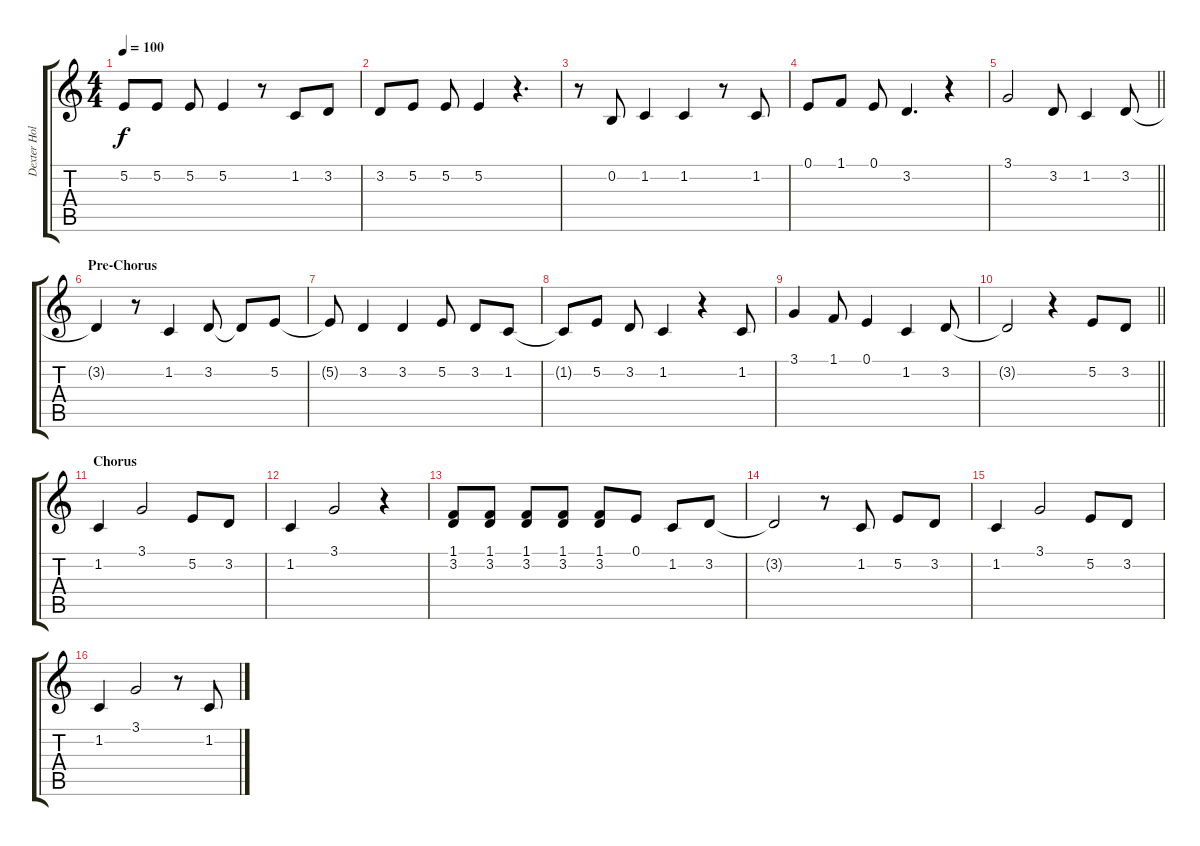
\track ("Dexter Holland - Vocals" "Dexter Hol") {instrument altosax}
\staff {score tabs}
\tuning (E4 B3 G3 D3 A2 E2) {hide}
\ts (4 4)
\tempo 100
\clef g2
\ks c
5.2.8{dy f} 5.2.8 5.2.8 5.2.4 r.8 1.2.8 3.2.8 |
3.2.8 5.2.8 5.2.8 5.2.4 r.4{d} |
r.8 0.2.8 1.2.4 1.2.4 r.8 1.2.8 |
0.1.8 1.1.8 0.1.8 3.2.4{d} r.4 |
\barLineRight lightlight
3.1.2 3.2.8 1.2.4 3.2.8 |
\section ("" "Pre-Chorus")
3.2{t}.4 r.8 1.2.4 3.2.8 3.2{t}.8 5.2.8 |
5.2{t}.8 3.2.4 3.2.4 5.2.8 3.2.8 1.2.8 |
1.2{t}.8 5.2.8 3.2.8 1.2.4 r.4 1.2.8 |
3.1.4 1.1.8 0.1.4 1.2.4 3.2.8 |
\barLineRight lightlight
3.2{t}.2 r.4 5.2.8 3.2.8 |
\section ("" "Chorus")
1.2.4 3.1.2 5.2.8 3.2.8 |
1.2.4 3.1.2 r.4 |
(1.1 3.2).8 (1.1 3.2).8 (1.1 3.2).8 (1.1 3.2).8 (1.1 3.2).8 0.1.8 1.2.8 3.2.8 |
3.2{t}.2 r.8 1.2.8 5.2.8 3.2.8 |
1.2.4 3.1.2 5.2.8 3.2.8 |
1.2.4 3.1.2 r.8 1.2.8
